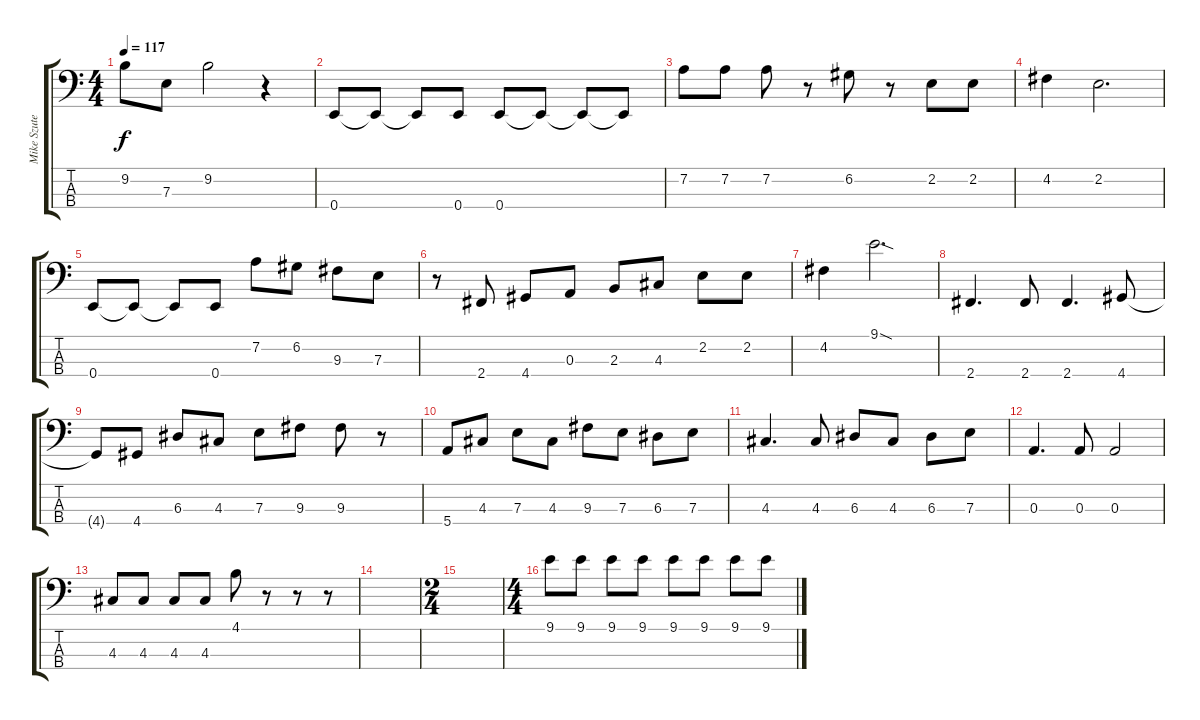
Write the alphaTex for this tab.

\track ("Mike Szuter - Bass" "Mike Szute") {instrument electricbasspick}
\staff {score tabs}
\tuning (G2 D2 A1 E1) {hide}
\ts (4 4)
\tempo 117
\clef f4
\ks c
9.2{t}.8{dy f} 7.3.8 9.2.2 r.4 |
0.4.8 0.4{t}.8 0.4{t}.8 0.4.8 0.4.8 0.4{t}.8 0.4{t}.8 0.4{t}.8 |
7.2.8 7.2.8 7.2.8 r.8 6.2.8 r.8 2.2.8 2.2.8 |
4.2.4 2.2.2{d} |
0.4.8 0.4{t}.8 0.4{t}.8 0.4.8 7.2.8 6.2.8 9.3.8 7.3.8 |
r.8 2.4.8 4.4.8 0.3.8 2.3.8 4.3.8 2.2.8 2.2.8 |
4.2.4 9.1{sod}.2{d} |
2.4.4{d} 2.4.8 2.4.4{d} 4.4.8 |
4.4{t}.8 4.4.8 6.3.8 4.3.8 7.3.8 9.3.8 9.3.8 r.8 |
5.4.8 4.3.8 7.3.8 4.3.8 9.3.8 7.3.8 6.3.8 7.3.8 |
4.3.4{d} 4.3.8 6.3.8 4.3.8 6.3.8 7.3.8 |
0.3.4{d} 0.3.8 0.3.2 |
4.3.8 4.3.8 4.3.8 4.3.8 4.1.8 r.8 r.8 r.8 |
|
\ts (2 4)
|
\ts (4 4)
9.1.8 9.1.8 9.1.8 9.1.8 9.1.8 9.1.8 9.1.8 9.1.8
